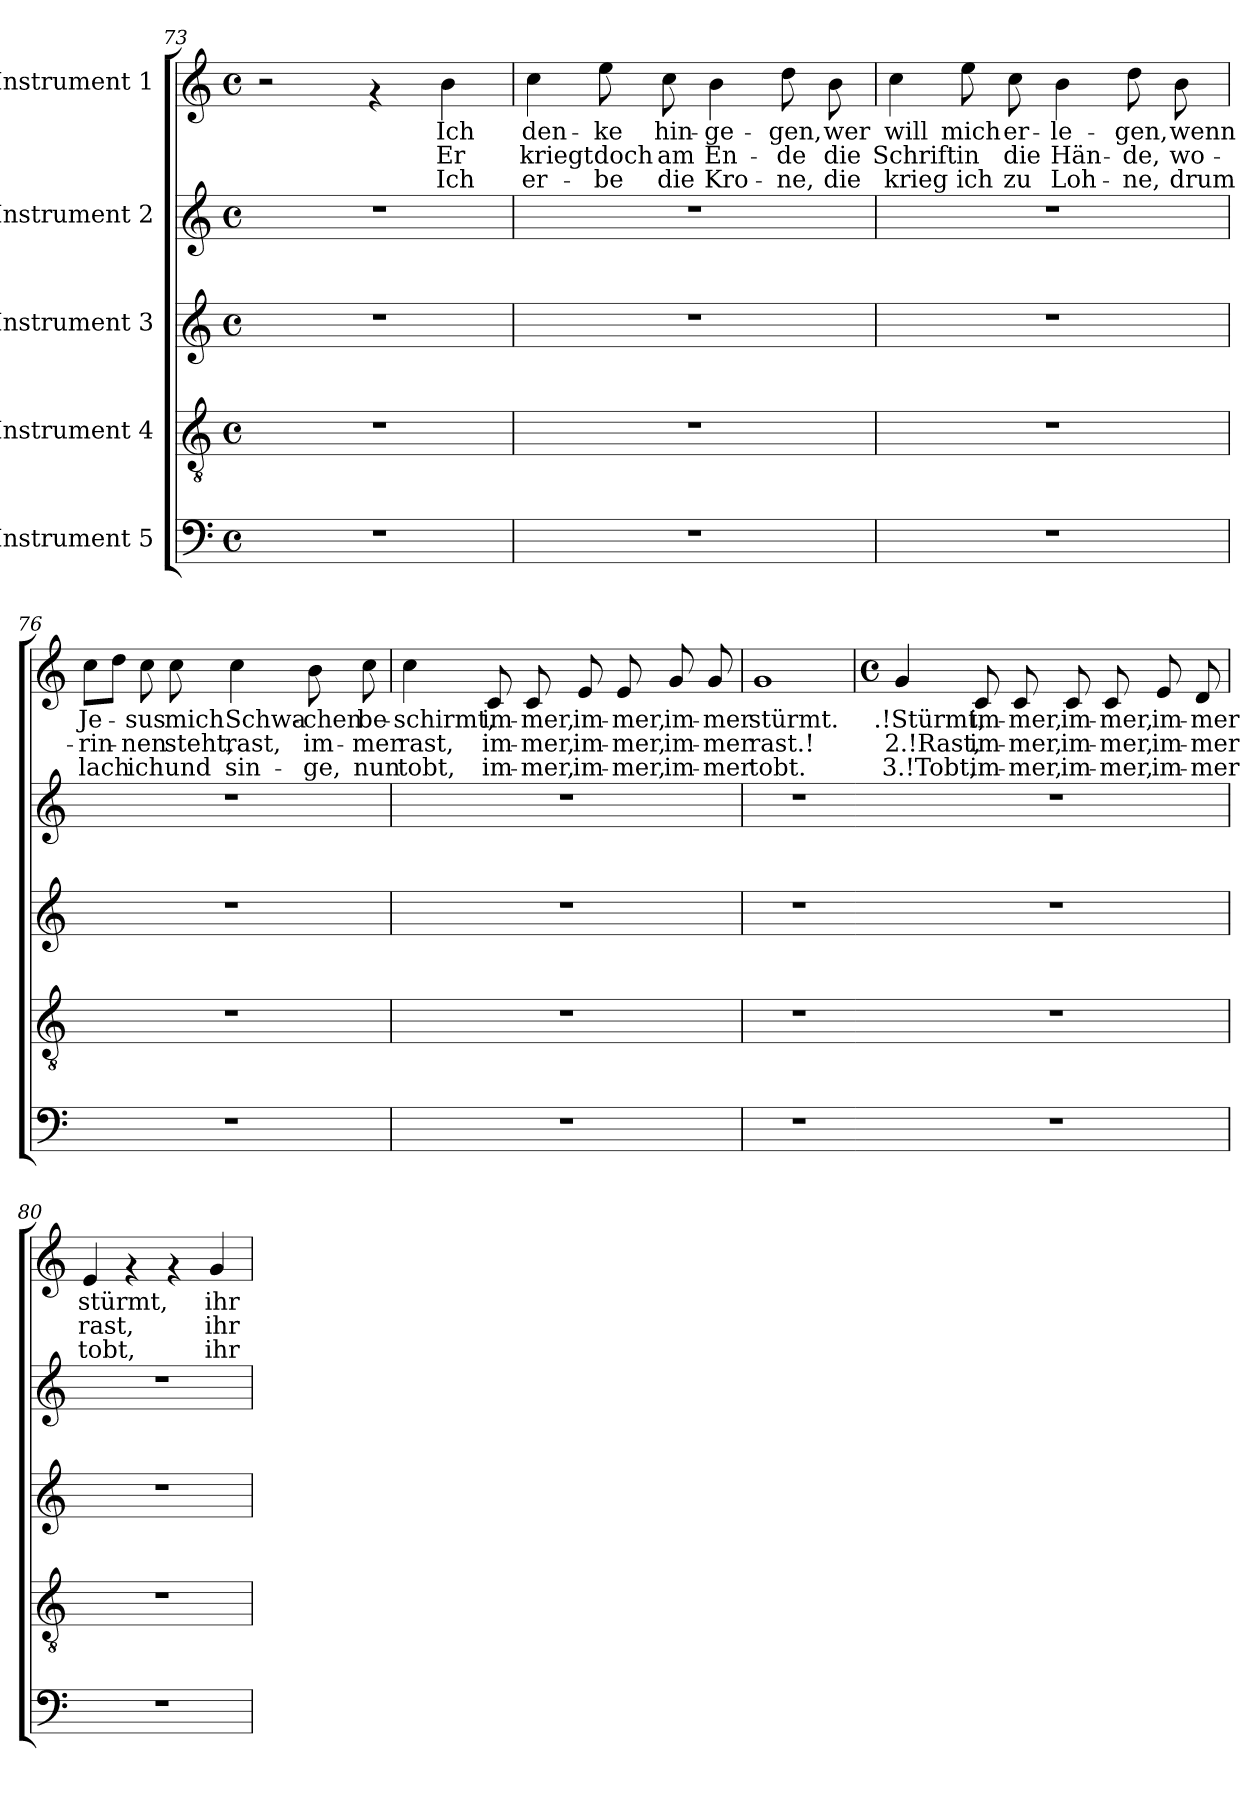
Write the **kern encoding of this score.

**kern	**kern	**kern	**kern	**kern	**text	**text	**text
*part5	*part4	*part3	*part2	*part1	*part1	*part1	*part1
*staff5	*staff4	*staff3	*staff2	*staff1	*staff1	*staff1	*staff1
*I"Instrument 5	*I"Instrument 4	*I"Instrument 3	*I"Instrument 2	*I"Instrument 1	*	*	*
*clefF4	*clefGv2	*clefG2	*clefG2	*clefG2	*	*	*
*k[]	*k[]	*k[]	*k[]	*k[]	*	*	*
*C:	*C:	*C:	*C:	*C:	*	*	*
*M4/4	*M4/4	*M4/4	*M4/4	*M4/4	*	*	*
*met(c)	*met(c)	*met(c)	*met(c)	*met(c)	*	*	*
=73	=73	=73	=73	=73	=73	=73	=73
1r	1r	1r	1r	2r	.	.	.
.	.	.	.	4rf	.	.	.
!	!	!	!	!	!LO:LY:b:cj	!LO:LY:b:cj	!LO:LY:b:cj
.	.	.	.	4b\	Ich	Er	Ich
=74	=74	=74	=74	=74	=74	=74	=74
!	!	!	!	!	!LO:LY:b:cj	!LO:LY:b:cj	!LO:LY:b:cj
1r	1r	1r	1r	4cc\	den-	-kriegt	er-
!	!	!	!	!	!LO:LY:b:cj	!LO:LY:b:cj	!LO:LY:b:cj
.	.	.	.	8ee\	-ke	doch	be
!	!	!	!	!	!LO:LY:b:cj	!LO:LY:b:cj	!LO:LY:b:cj
.	.	.	.	8cc\	hin-	-am	die
!	!	!	!	!	!LO:LY:b:cj	!LO:LY:b:cj	!LO:LY:b:cj
.	.	.	.	4b\	ge-	-En-	-Kro-
!	!	!	!	!	!LO:LY:b:cj	!LO:LY:b:cj	!LO:LY:b:cj
.	.	.	.	8dd\	-gen,	de	ne,
!	!	!	!	!	!LO:LY:b:cj	!LO:LY:b:cj	!LO:LY:b:cj
.	.	.	.	8b\	wer	die	die
!!LO:LB:g=z
=75	=75	=75	=75	=75	=75	=75	=75
!	!	!	!	!	!LO:LY:b:cj	!LO:LY:b:cj	!LO:LY:b:cj
1r	1r	1r	1r	4cc\	will	Schrift	krieg
!	!	!	!	!	!LO:LY:b:cj	!LO:LY:b:cj	!LO:LY:b:cj
.	.	.	.	8ee\	mich	in	ich
!	!	!	!	!	!LO:LY:b:cj	!LO:LY:b:cj	!LO:LY:b:cj
.	.	.	.	8cc\	er-	-die	zu
!	!	!	!	!	!LO:LY:b:cj	!LO:LY:b:cj	!LO:LY:b:cj
.	.	.	.	4b\	le-	-Hän-	-Loh-
!	!	!	!	!	!LO:LY:b:cj	!LO:LY:b:cj	!LO:LY:b:cj
.	.	.	.	8dd\	-gen,	de,	ne,
!	!	!	!	!	!LO:LY:b:cj	!LO:LY:b:cj	!LO:LY:b:cj
.	.	.	.	8b\	wenn	wo-	-drum
=76	=76	=76	=76	=76	=76	=76	=76
!	!	!	!	!	!LO:LY:b:cj	!LO:LY:b:cj	!LO:LY:b:cj
1r	1r	1r	1r	8cc\L	Je-	-rin-	-lach
!	!	!	!	!	!LO:LY:b:cj	!LO:LY:b:cj	!LO:LY:b:cj
.	.	.	.	8dd\J	.	.	.
!	!	!	!	!	!LO:LY:b:cj	!LO:LY:b:cj	!LO:LY:b:cj
.	.	.	.	8cc\	sus	nen	ich
!	!	!	!	!	!LO:LY:b:cj	!LO:LY:b:cj	!LO:LY:b:cj
.	.	.	.	8cc\	mich	steht,	und
!	!	!	!	!	!LO:LY:b:cj	!LO:LY:b:cj	!LO:LY:b:cj
.	.	.	.	4cc\	Schwa-	-rast,	sin-
!	!	!	!	!	!LO:LY:b:cj	!LO:LY:b:cj	!LO:LY:b:cj
.	.	.	.	8b\	-chen	im-	-ge,
!	!	!	!	!	!LO:LY:b:cj	!LO:LY:b:cj	!LO:LY:b:cj
.	.	.	.	8cc\	be-	-mer	nun
=77	=77	=77	=77	=77	=77	=77	=77
!	!	!	!	!	!LO:LY:b:cj	!LO:LY:b:cj	!LO:LY:b:cj
1r	1r	1r	1r	4cc\	schirmt,	rast,	tobt,
!	!	!	!	!	!LO:LY:b:cj	!LO:LY:b:cj	!LO:LY:b:cj
.	.	.	.	8c/	im-	-im-	-im-
!	!	!	!	!	!LO:LY:b:cj	!LO:LY:b:cj	!LO:LY:b:cj
.	.	.	.	8c/	-mer,	mer,	mer,
!	!	!	!	!	!LO:LY:b:cj	!LO:LY:b:cj	!LO:LY:b:cj
.	.	.	.	8e/	im-	-im-	-im-
!	!	!	!	!	!LO:LY:b:cj	!LO:LY:b:cj	!LO:LY:b:cj
.	.	.	.	8e/	-mer,	mer,	mer,
!	!	!	!	!	!LO:LY:b:cj	!LO:LY:b:cj	!LO:LY:b:cj
.	.	.	.	8g/	im-	-im-	-im-
!	!	!	!	!	!LO:LY:b:cj	!LO:LY:b:cj	!LO:LY:b:cj
.	.	.	.	8g/	-mer	mer	mer
=78	=78	=78	=78	=78	=78	=78	=78
!	!	!	!	!	!LO:LY:b:cj	!LO:LY:b:cj	!LO:LY:b:cj
1r	1r	1r	1r	1g	stürmt.	rast.!	tobt.
=79	=79	=79	=79	=79!	=79!	=79!	=79!
*	*	*	*	*M4/4	*	*	*
*	*	*	*	*met(c)	*	*	*
!	!	!	!	!	!LO:LY:b:cj	!LO:LY:b:cj	!LO:LY:b:cj
1r	1r	1r	1r	4g/	.!Stürmt,	2.!Rast,	3.!Tobt,
!	!	!	!	!	!LO:LY:b:cj	!LO:LY:b:cj	!LO:LY:b:cj
.	.	.	.	8c/	im-	-im-	-im-
!	!	!	!	!	!LO:LY:b:cj	!LO:LY:b:cj	!LO:LY:b:cj
.	.	.	.	8c/	-mer,	mer,	mer,
!	!	!	!	!	!LO:LY:b:cj	!LO:LY:b:cj	!LO:LY:b:cj
.	.	.	.	8c/	im-	-im-	-im-
!	!	!	!	!	!LO:LY:b:cj	!LO:LY:b:cj	!LO:LY:b:cj
.	.	.	.	8c/	-mer,	mer,	mer,
!	!	!	!	!	!LO:LY:b:cj	!LO:LY:b:cj	!LO:LY:b:cj
.	.	.	.	8e/	im-	-im-	-im-
!	!	!	!	!	!LO:LY:b:cj	!LO:LY:b:cj	!LO:LY:b:cj
.	.	.	.	8d/	-mer	mer	mer
=80	=80	=80	=80	=80	=80	=80	=80
!	!	!	!	!	!LO:LY:b:cj	!LO:LY:b:cj	!LO:LY:b:cj
1r	1r	1r	1r	4e/	stürmt,	rast,	tobt,
.	.	.	.	4rf	.	.	.
.	.	.	.	4rf	.	.	.
!	!	!	!	!	!LO:LY:b:cj	!LO:LY:b:cj	!LO:LY:b:cj
.	.	.	.	4g/	ihr	ihr	ihr
=	=	=	=	=	=	=	=
*-	*-	*-	*-	*-	*-	*-	*-
